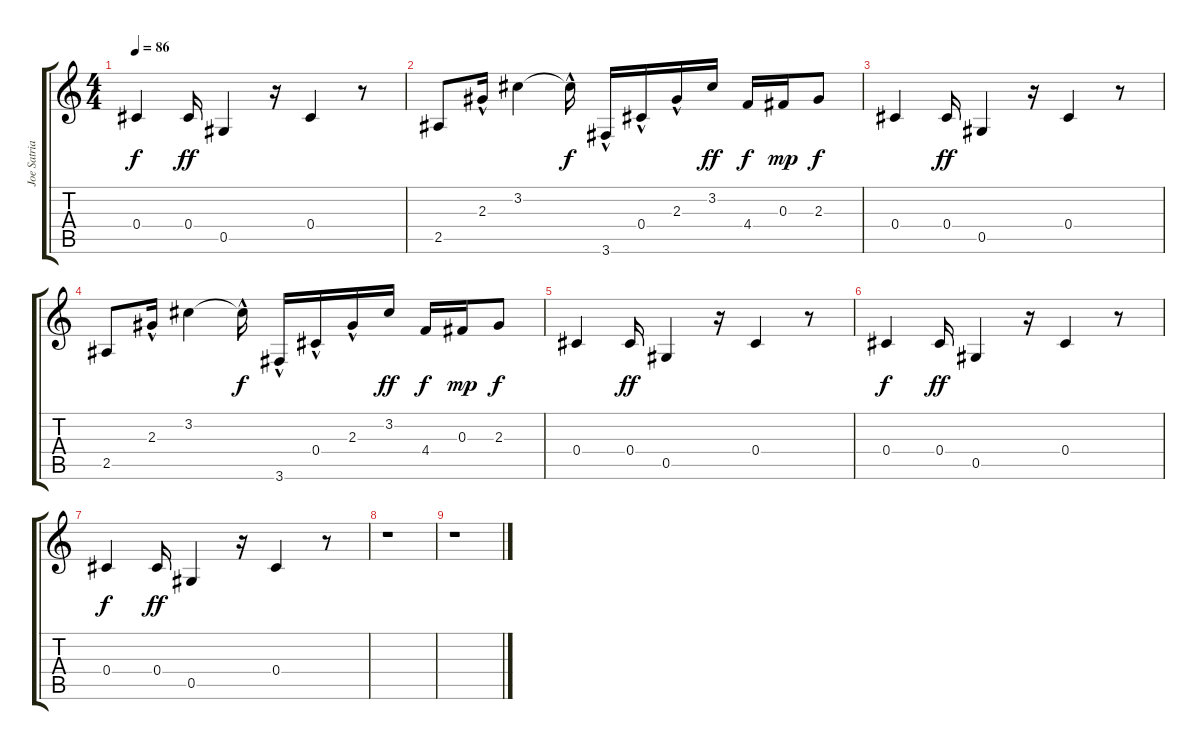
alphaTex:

\track ("Joe Satriani" "Joe Satria") {instrument acousticguitarsteel}
\staff {score tabs}
\tuning (Eb4 Bb3 Gb3 Db3 Ab2 Eb2) {hide}
\ts (4 4)
\tempo 86
\clef g2
\ks c
0.4.4{dy f} 0.4.16{dy ff} 0.5.4 r.16 0.4.4 r.8 |
2.5.8 2.3{hac}.16 3.2.4 3.2{hac t}.16{dy f} 3.6{hac}.16 0.4{hac}.16 2.3{hac}.16 3.2.16{dy ff} 4.4.16{dy f} 0.3.16{dy mp} 2.3.8{dy f} |
0.4.4 0.4.16{dy ff} 0.5.4 r.16 0.4.4 r.8 |
2.5.8 2.3{hac}.16 3.2.4 3.2{hac t}.16{dy f} 3.6{hac}.16 0.4{hac}.16 2.3{hac}.16 3.2.16{dy ff} 4.4.16{dy f} 0.3.16{dy mp} 2.3.8{dy f} |
0.4.4 0.4.16{dy ff} 0.5.4 r.16 0.4.4 r.8 |
0.4.4{dy f} 0.4.16{dy ff} 0.5.4 r.16 0.4.4 r.8 |
0.4.4{dy f} 0.4.16{dy ff} 0.5.4 r.16 0.4.4 r.8 |
r.1 |
r.1
